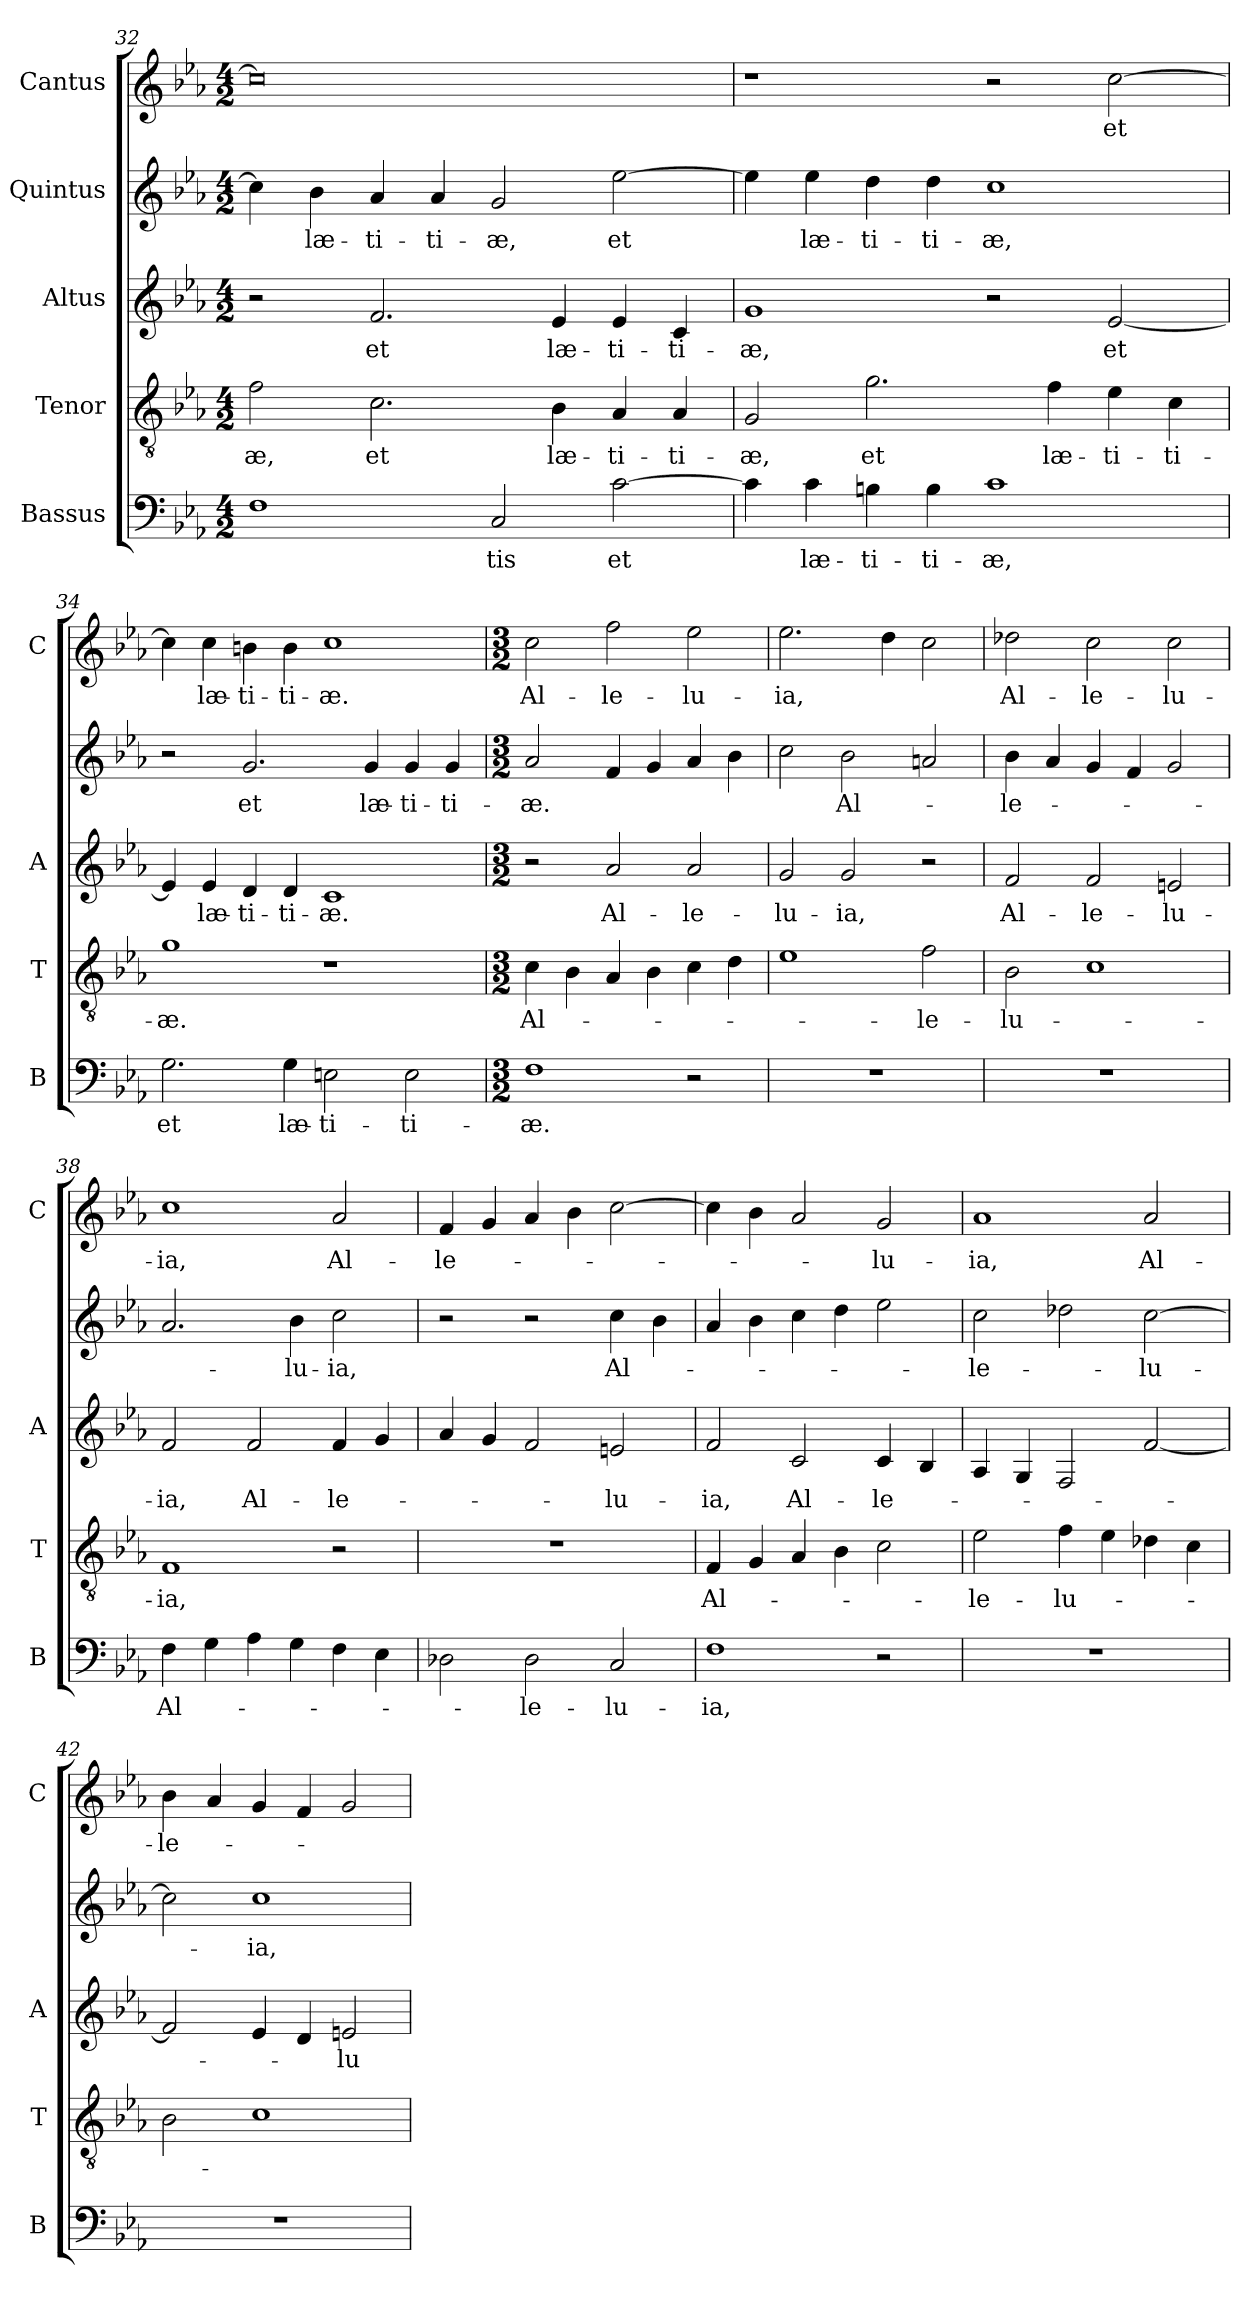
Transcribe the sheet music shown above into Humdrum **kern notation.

**kern	**text	**kern	**text	**kern	**text	**kern	**text	**kern	**text
*part5	*part5	*part4	*part4	*part3	*part3	*part2	*part2	*part1	*part1
*staff5	*staff5	*staff4	*staff4	*staff3	*staff3	*staff2	*staff2	*staff1	*staff1
*I"Bassus	*	*I"Tenor	*	*I"Altus	*	*I"Quintus	*	*I"Cantus	*
*I'B	*	*I'T	*	*I'A	*	*	*	*I'C	*
*clefF4	*	*clefGv2	*	*clefG2	*	*clefG2	*	*clefG2	*
*k[b-e-a-]	*	*k[b-e-a-]	*	*k[b-e-a-]	*	*k[b-e-a-]	*	*k[b-e-a-]	*
*E-:	*	*E-:	*	*E-:	*	*E-:	*	*E-:	*
*M4/2	*	*M4/2	*	*M4/2	*	*M4/2	*	*M4/2	*
=32	=32	=32	=32	=32	=32	=32	=32	=32	=32
!	!	!	!LO:LY:b	!	!	!	!	!	!
1F	.	2f\	-æ,	2r	.	4cc\]	.	0cc]	.
!	!	!	!	!	!	!	!LO:LY:b	!	!
.	.	.	.	.	.	4b-\	læ-	.	.
!	!	!	!LO:LY:b	!	!LO:LY:b	!	!LO:LY:b	!	!
.	.	2.c\	et	2.f/	et	4a-/	-ti-	.	.
!	!	!	!	!	!	!	!LO:LY:b	!	!
.	.	.	.	.	.	4a-/	-ti-	.	.
!	!LO:LY:b	!	!	!	!	!	!LO:LY:b	!	!
2C/	-tis	.	.	.	.	2g/	-æ,	.	.
!	!	!	!LO:LY:b	!	!LO:LY:b	!	!	!	!
.	.	4B-\	læ-	4e-/	læ-	.	.	.	.
!	!LO:LY:b	!	!LO:LY:b	!	!LO:LY:b	!	!LO:LY:b	!	!
[2c\	et	4A-/	-ti-	4e-/	-ti-	[2ee-\	et	.	.
!	!	!	!LO:LY:b	!	!LO:LY:b	!	!	!	!
.	.	4A-/	-ti-	4c/	-ti-	.	.	.	.
=33	=33	=33	=33	=33	=33	=33	=33	=33	=33
!	!	!	!LO:LY:b	!	!LO:LY:b	!	!	!	!
4c\]	.	2G/	-æ,	1g	-æ,	4ee-\]	.	1r	.
!	!LO:LY:b	!	!	!	!	!	!LO:LY:b	!	!
4c\	læ-	.	.	.	.	4ee-\	læ-	.	.
!	!LO:LY:b	!	!LO:LY:b	!	!	!	!LO:LY:b	!	!
4Bn\	-ti-	2.g\	et	.	.	4dd\	-ti-	.	.
!	!LO:LY:b	!	!	!	!	!	!LO:LY:b	!	!
4B\	-ti-	.	.	.	.	4dd\	-ti-	.	.
!	!LO:LY:b	!	!	!	!	!	!LO:LY:b	!	!
1c	-æ,	.	.	2r	.	1cc	-æ,	2r	.
!	!	!	!LO:LY:b	!	!	!	!	!	!
.	.	4f\	læ-	.	.	.	.	.	.
!	!	!	!LO:LY:b	!	!LO:LY:b	!	!	!	!LO:LY:b
.	.	4e-\	-ti-	[2e-/	et	.	.	[2cc\	et
!	!	!	!LO:LY:b	!	!	!	!	!	!
.	.	4c\	-ti-	.	.	.	.	.	.
=34	=34	=34	=34	=34	=34	=34	=34	=34	=34
!	!LO:LY:b	!	!LO:LY:b	!	!	!	!	!	!
2.G\	et	1g	-æ.	4e-/]	.	2r	.	4cc\]	.
!	!	!	!	!	!LO:LY:b	!	!	!	!LO:LY:b
.	.	.	.	4e-/	læ-	.	.	4cc\	læ-
!	!	!	!	!	!LO:LY:b	!	!LO:LY:b	!	!LO:LY:b
.	.	.	.	4d/	-ti-	2.g/	et	4bn\	-ti-
!	!LO:LY:b	!	!	!	!LO:LY:b	!	!	!	!LO:LY:b
4G\	læ-	.	.	4d/	-ti-	.	.	4b\	-ti-
!	!LO:LY:b	!	!	!	!LO:LY:b	!	!	!	!LO:LY:b
2En\	-ti-	1r	.	1c	-æ.	.	.	1cc	-æ.
!	!	!	!	!	!	!	!LO:LY:b	!	!
.	.	.	.	.	.	4g/	læ-	.	.
!	!LO:LY:b	!	!	!	!	!	!LO:LY:b	!	!
2E\	-ti-	.	.	.	.	4g/	-ti-	.	.
!	!	!	!	!	!	!	!LO:LY:b	!	!
.	.	.	.	.	.	4g/	-ti-	.	.
!!LO:LB:g=z
=35	=35	=35	=35	=35	=35	=35	=35	=35	=35
*M3/2	*	*M3/2	*	*M3/2	*	*M3/2	*	*M3/2	*
!	!LO:LY:b	!	!LO:LY:b	!	!	!	!LO:LY:b	!	!LO:LY:b
1F	-æ.	4c\	Al-	2r	.	2a-/	-æ.	2cc\	Al-
.	.	4B-\	.	.	.	.	.	.	.
!	!	!	!	!	!LO:LY:b	!	!	!	!LO:LY:b
.	.	4A-/	.	2a-/	Al-	4f/	.	2ff\	-le-
.	.	4B-\	.	.	.	4g/	.	.	.
!	!	!	!	!	!LO:LY:b	!	!	!	!LO:LY:b
2r	.	4c\	.	2a-/	-le-	4a-/	.	2ee-\	-lu-
.	.	4d\	.	.	.	4b-\	.	.	.
=36	=36	=36	=36	=36	=36	=36	=36	=36	=36
!	!	!	!	!	!LO:LY:b	!	!	!	!LO:LY:b
1.r	.	1e-	.	2g/	-lu-	2cc\	.	2.ee-\	-ia,
!	!	!	!	!	!LO:LY:b	!	!LO:LY:b	!	!
.	.	.	.	2g/	-ia,	2b-\	Al-	.	.
.	.	.	.	.	.	.	.	4dd\	.
!	!	!	!LO:LY:b	!	!	!	!	!	!
.	.	2f\	-le-	2r	.	2an/	.	2cc\	.
=37	=37	=37	=37	=37	=37	=37	=37	=37	=37
!	!	!	!LO:LY:b	!	!LO:LY:b	!	!LO:LY:b	!	!LO:LY:b
1.r	.	2B-\	-lu-	2f/	Al-	4b-\	-le-	2dd-X\	Al-
.	.	.	.	.	.	4a-/	.	.	.
!	!	!	!	!	!LO:LY:b	!	!	!	!LO:LY:b
.	.	1c	.	2f/	-le-	4g/	.	2cc\	-le-
.	.	.	.	.	.	4f/	.	.	.
!	!	!	!	!	!LO:LY:b	!	!	!	!LO:LY:b
.	.	.	.	2en/	-lu-	2g/	.	2cc\	-lu-
=38	=38	=38	=38	=38	=38	=38	=38	=38	=38
!	!LO:LY:b	!	!LO:LY:b	!	!LO:LY:b	!	!	!	!LO:LY:b
4F\	Al-	1F	-ia,	2f/	-ia,	2.a-/	.	1cc	-ia,
4G\	.	.	.	.	.	.	.	.	.
!	!	!	!	!	!LO:LY:b	!	!	!	!
4A-\	.	.	.	2f/	Al-	.	.	.	.
!	!	!	!	!	!	!	!LO:LY:b	!	!
4G\	.	.	.	.	.	4b-\	-lu-	.	.
!	!	!	!	!	!LO:LY:b	!	!LO:LY:b	!	!LO:LY:b
4F\	.	2r	.	4f/	-le-	2cc\	-ia,	2a-/	Al-
4E-\	.	.	.	4g/	.	.	.	.	.
=39	=39	=39	=39	=39	=39	=39	=39	=39	=39
!	!	!	!	!	!	!	!	!	!LO:LY:b
2D-X\	.	1.r	.	4a-/	.	2r	.	4f/	-le-
.	.	.	.	4g/	.	.	.	4g/	.
!	!LO:LY:b	!	!	!	!	!	!	!	!
2D-\	-le-	.	.	2f/	.	2r	.	4a-/	.
.	.	.	.	.	.	.	.	4b-\	.
!	!LO:LY:b	!	!	!	!LO:LY:b	!	!LO:LY:b	!	!
2C/	-lu-	.	.	2en/	-lu-	4cc\	Al-	[2cc\	.
.	.	.	.	.	.	4b-\	.	.	.
!!LO:PB:g=z
=40	=40	=40	=40	=40	=40	=40	=40	=40	=40
!	!LO:LY:b	!	!LO:LY:b	!	!LO:LY:b	!	!	!	!
1F	-ia,	4F/	Al-	2f/	-ia,	4a-/	.	4cc\]	.
.	.	4G/	.	.	.	4b-\	.	4b-\	.
!	!	!	!	!	!LO:LY:b	!	!	!	!
.	.	4A-/	.	2c/	Al-	4cc\	.	2a-/	.
.	.	4B-\	.	.	.	4dd\	.	.	.
!	!	!	!	!	!LO:LY:b	!	!	!	!LO:LY:b
2r	.	2c\	.	4c/	-le-	2ee-\	.	2g/	-lu-
.	.	.	.	4B-/	.	.	.	.	.
=41	=41	=41	=41	=41	=41	=41	=41	=41	=41
!	!	!	!LO:LY:b	!	!	!	!LO:LY:b	!	!LO:LY:b
1.r	.	2e-\	-le-	4A-/	.	2cc\	-le-	1a-	-ia,
.	.	.	.	4G/	.	.	.	.	.
!	!	!	!LO:LY:b	!	!	!	!	!	!
.	.	4f\	-lu-	2F/	.	2dd-X\	.	.	.
.	.	4e-\	.	.	.	.	.	.	.
!	!	!	!	!	!	!	!LO:LY:b	!	!LO:LY:b
.	.	4d-X\	.	[2f/	.	[2cc\	-lu-	2a-/	Al-
.	.	4c\	.	.	.	.	.	.	.
=42	=42	=42	=42	=42	=42	=42	=42	=42	=42
!	!	!	!	!	!	!	!	!	!LO:LY:b
1.r	.	2B-\	.	2f/]	.	2cc\]	.	4b-\	-le-
.	.	.	.	.	.	.	.	4a-/	.
!	!	!	!	!	!	!	!LO:LY:b	!	!
.	.	1c	.	4e-/	.	1cc	-ia,	4g/	.
.	.	.	.	4d/	.	.	.	4f/	.
!	!	!	!	!	!LO:LY:b	!	!	!	!
.	.	.	.	2en/	-lu-	.	.	2g/	.
=	=	=	=	=	=	=	=	=	=
*-	*-	*-	*-	*-	*-	*-	*-	*-	*-
